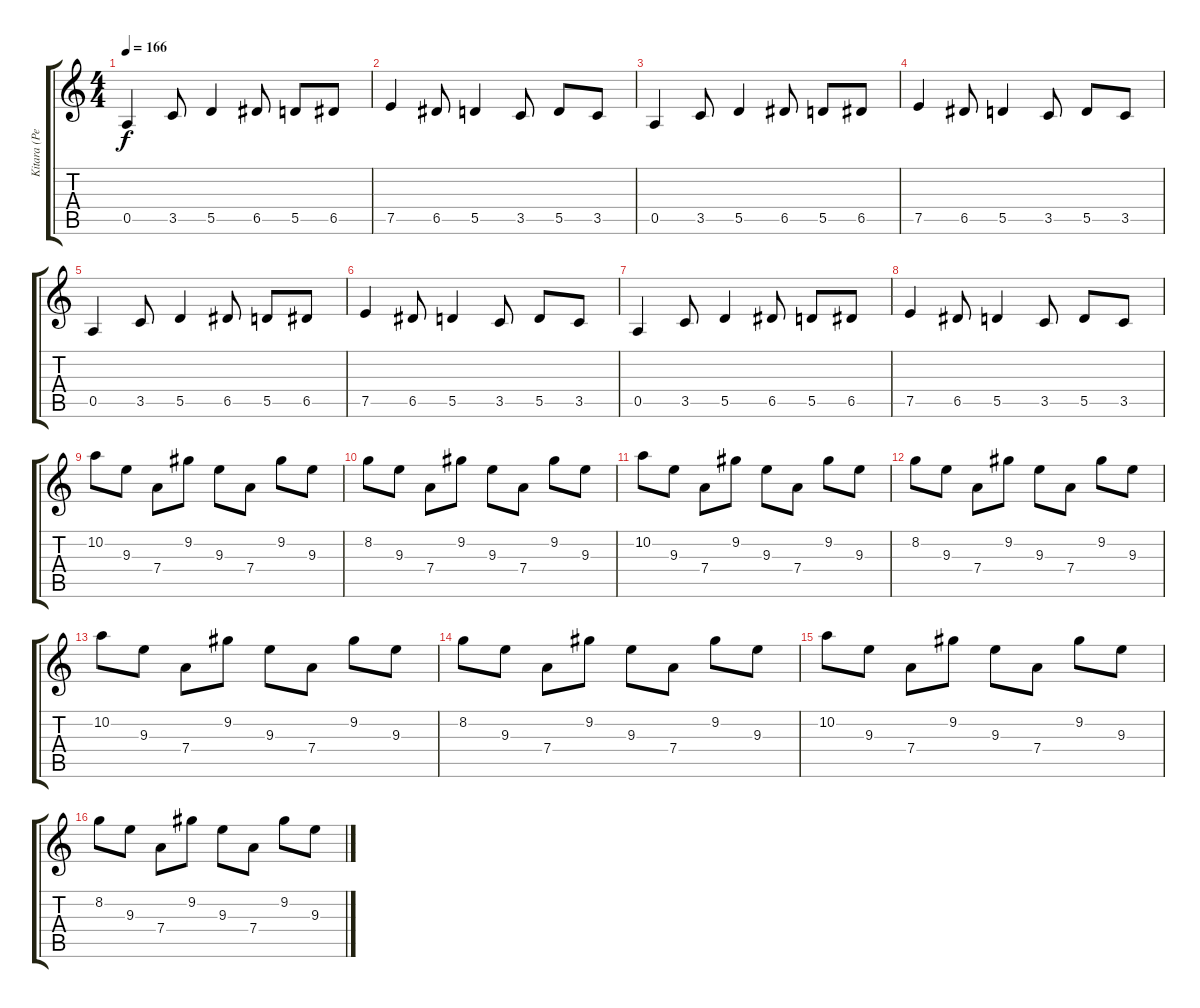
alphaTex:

\track ("Kitara (Pero)" "Kitara (Pe") {instrument overdrivenguitar}
\staff {score tabs}
\tuning (E4 B3 G3 D3 A2 E2) {hide}
\ts (4 4)
\tempo 166
\clef g2
\ks c
0.5.4{dy f} 3.5.8 5.5.4 6.5.8 5.5.8 6.5.8 |
7.5.4 6.5.8 5.5.4 3.5.8 5.5.8 3.5.8 |
0.5.4 3.5.8 5.5.4 6.5.8 5.5.8 6.5.8 |
7.5.4 6.5.8 5.5.4 3.5.8 5.5.8 3.5.8 |
0.5.4 3.5.8 5.5.4 6.5.8 5.5.8 6.5.8 |
7.5.4 6.5.8 5.5.4 3.5.8 5.5.8 3.5.8 |
0.5.4 3.5.8 5.5.4 6.5.8 5.5.8 6.5.8 |
7.5.4 6.5.8 5.5.4 3.5.8 5.5.8 3.5.8 |
10.2.8 9.3.8 7.4.8 9.2.8 9.3.8 7.4.8 9.2.8 9.3.8 |
8.2.8 9.3.8 7.4.8 9.2.8 9.3.8 7.4.8 9.2.8 9.3.8 |
10.2.8 9.3.8 7.4.8 9.2.8 9.3.8 7.4.8 9.2.8 9.3.8 |
8.2.8 9.3.8 7.4.8 9.2.8 9.3.8 7.4.8 9.2.8 9.3.8 |
10.2.8 9.3.8 7.4.8 9.2.8 9.3.8 7.4.8 9.2.8 9.3.8 |
8.2.8 9.3.8 7.4.8 9.2.8 9.3.8 7.4.8 9.2.8 9.3.8 |
10.2.8 9.3.8 7.4.8 9.2.8 9.3.8 7.4.8 9.2.8 9.3.8 |
8.2.8 9.3.8 7.4.8 9.2.8 9.3.8 7.4.8 9.2.8 9.3.8
